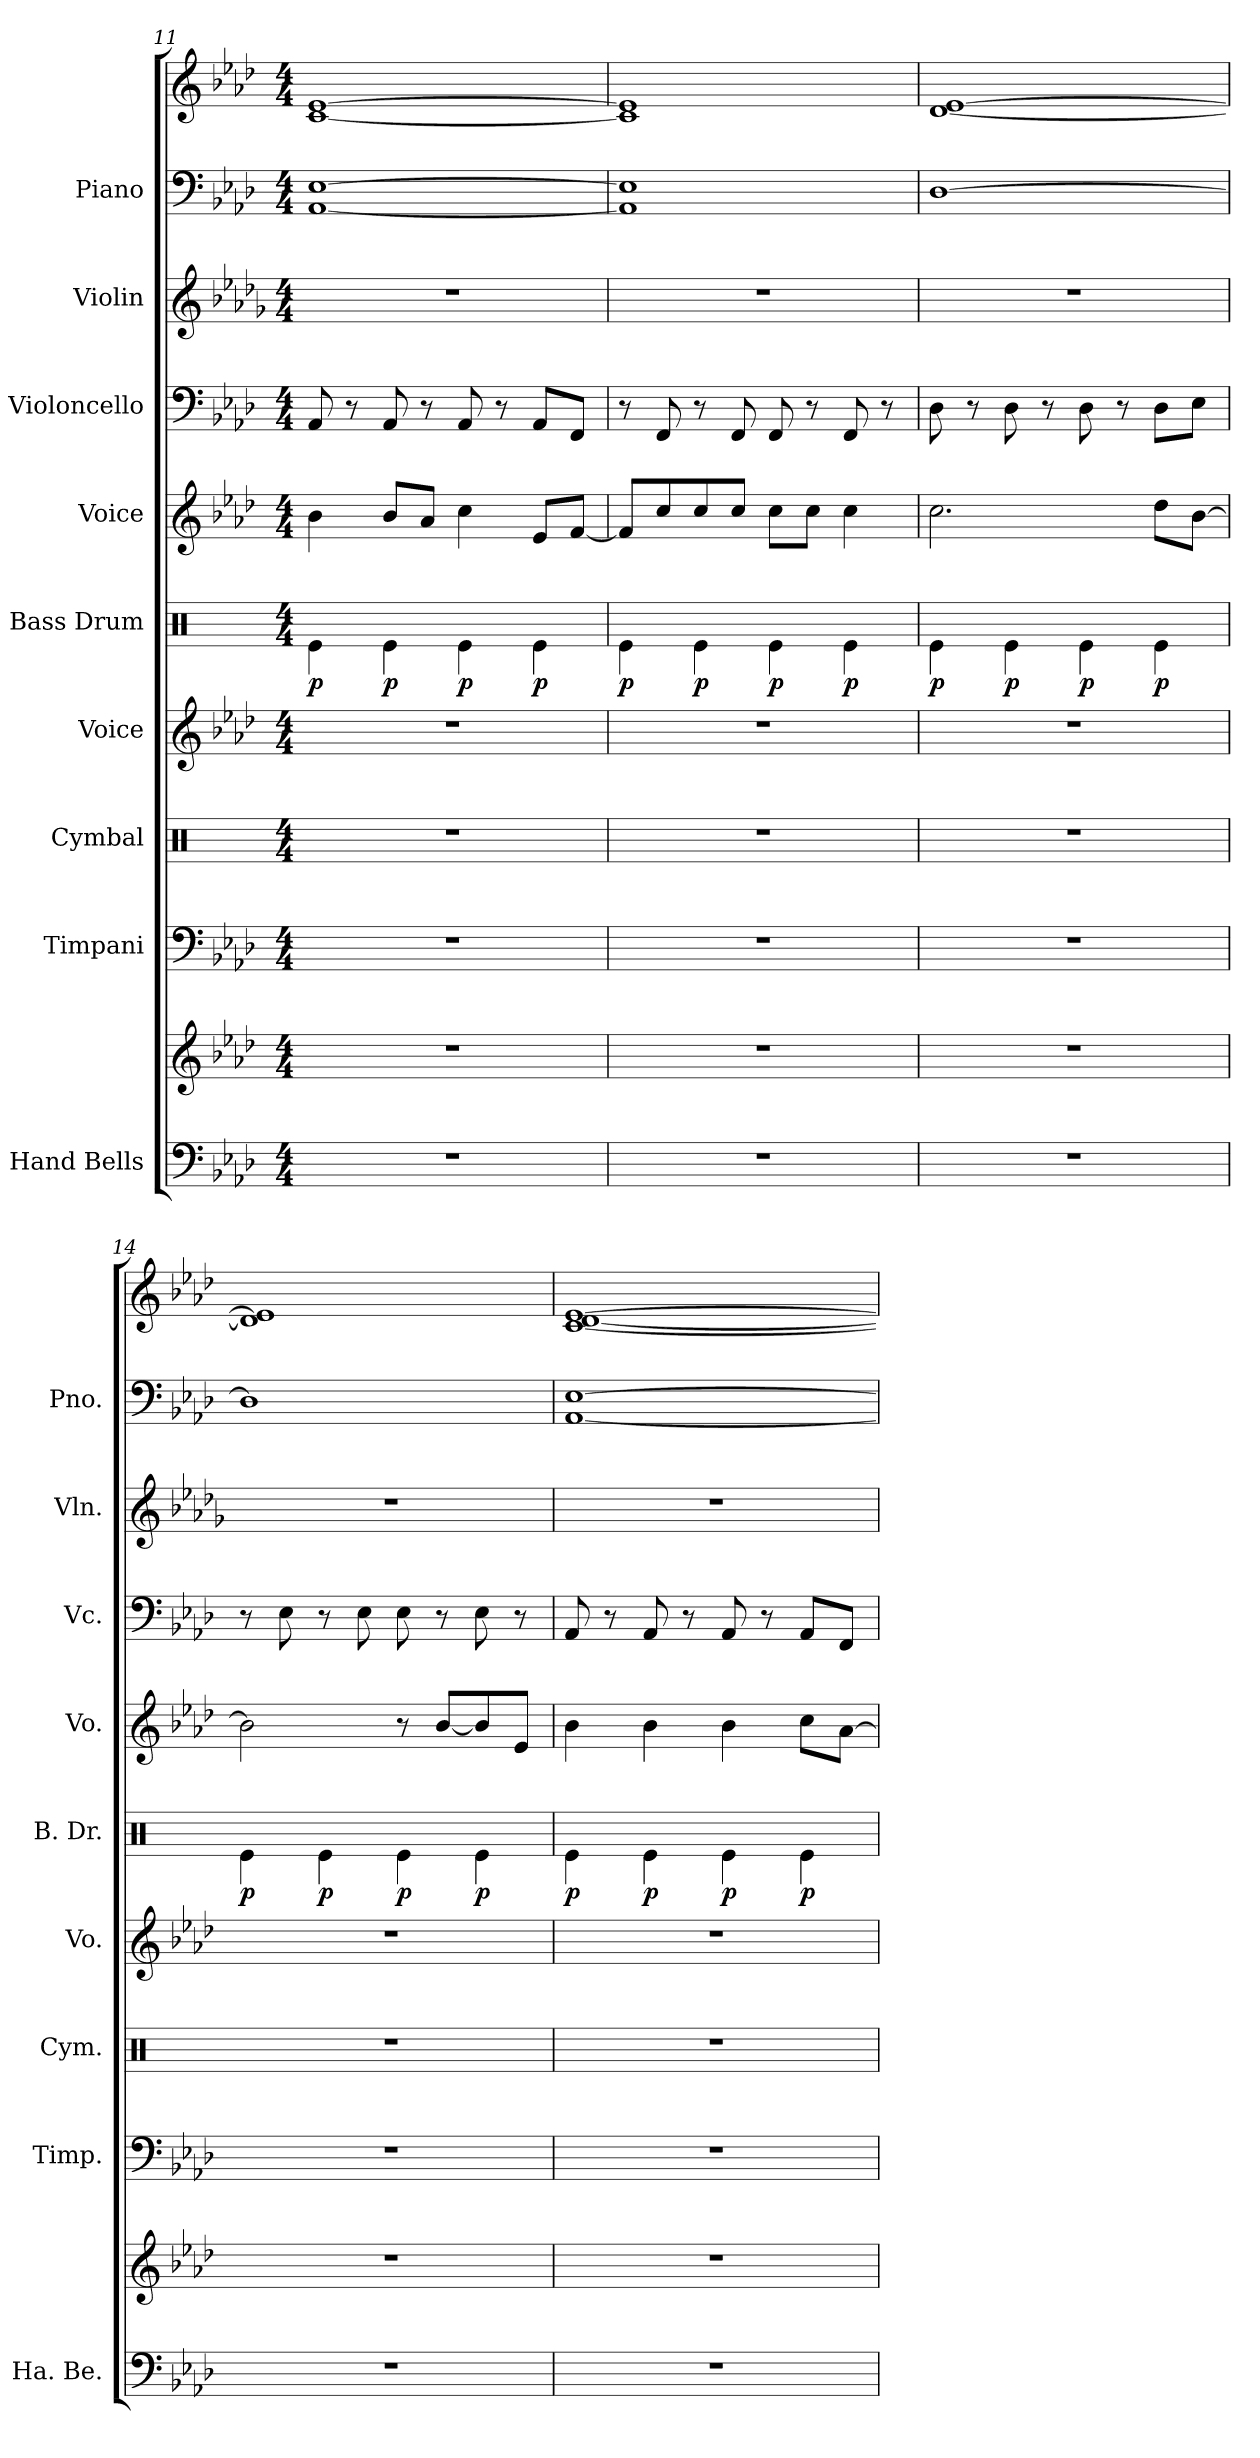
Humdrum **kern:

**kern	**kern	**kern	**kern	**kern	**kern	**dynam	**kern	**kern	**kern	**kern	**kern
*part9	*part9	*part8	*part7	*part6	*part5	*part5	*part4	*part3	*part2	*part1	*part1
*staff11	*staff10	*staff9	*staff8	*staff7	*staff6	*staff6	*staff5	*staff4	*staff3	*staff2	*staff1
*I"Hand Bells	*	*I"Timpani	*I"Cymbal	*I"Voice	*I"Bass Drum	*	*I"Voice	*I"Violoncello	*I"Violin	*I"Piano	*
*I'Ha. Be.	*	*I'Timp.	*I'Cym.	*I'Vo.	*I'B. Dr.	*	*I'Vo.	*I'Vc.	*I'Vln.	*I'Pno.	*
*clefF4	*clefG2	*clefF4	*clefX	*clefG2	*clefX	*	*clefG2	*clefF4	*clefG2	*clefF4	*clefG2
*k[b-e-a-d-]	*k[b-e-a-d-]	*k[b-e-a-d-]	*k[]	*k[b-e-a-d-]	*k[]	*	*k[b-e-a-d-]	*k[b-e-a-d-]	*k[b-e-a-d-g-]	*k[b-e-a-d-]	*k[b-e-a-d-]
*M4/4	*M4/4	*M4/4	*M4/4	*M4/4	*M4/4	*	*M4/4	*M4/4	*M4/4	*M4/4	*M4/4
=11	=11	=11	=11	=11	=11	=11	=11	=11	=11	=11	=11
!	!	!	!	!	!	!LO:DY:b	!	!	!	!	!
1r	1r	1r	1r	1r	4Re\	p	4b-\	8AA-/	1r	[1AA- [1E-	[1c [1e-
.	.	.	.	.	.	.	.	8r	.	.	.
!	!	!	!	!	!	!LO:DY:b	!	!	!	!	!
.	.	.	.	.	4Re\	p	8b-/L	8AA-/	.	.	.
.	.	.	.	.	.	.	8a-/J	8r	.	.	.
!	!	!	!	!	!	!LO:DY:b	!	!	!	!	!
.	.	.	.	.	4Re\	p	4cc\	8AA-/	.	.	.
.	.	.	.	.	.	.	.	8r	.	.	.
!	!	!	!	!	!	!LO:DY:b	!	!	!	!	!
.	.	.	.	.	4Re\	p	8e-/L	8AA-/L	.	.	.
.	.	.	.	.	.	.	[8f/J	8FF/J	.	.	.
=12	=12	=12	=12	=12	=12	=12	=12	=12	=12	=12	=12
!	!	!	!	!	!	!LO:DY:b	!	!	!	!	!
1r	1r	1r	1r	1r	4Re\	p	8f/L]	8r	1r	1AA-] 1E-]	1c] 1e-]
.	.	.	.	.	.	.	8cc/	8FF/	.	.	.
!	!	!	!	!	!	!LO:DY:b	!	!	!	!	!
.	.	.	.	.	4Re\	p	8cc/	8r	.	.	.
.	.	.	.	.	.	.	8cc/J	8FF/	.	.	.
!	!	!	!	!	!	!LO:DY:b	!	!	!	!	!
.	.	.	.	.	4Re\	p	8cc\L	8FF/	.	.	.
.	.	.	.	.	.	.	8cc\J	8r	.	.	.
!	!	!	!	!	!	!LO:DY:b	!	!	!	!	!
.	.	.	.	.	4Re\	p	4cc\	8FF/	.	.	.
.	.	.	.	.	.	.	.	8r	.	.	.
!!LO:PB:g=z
=13	=13	=13	=13	=13	=13	=13	=13	=13	=13	=13	=13
!	!	!	!	!	!	!LO:DY:b	!	!	!	!	!
1r	1r	1r	1r	1r	4Re\	p	2.cc\	8D-\	1r	[1D-	[1d- [1e-
.	.	.	.	.	.	.	.	8r	.	.	.
!	!	!	!	!	!	!LO:DY:b	!	!	!	!	!
.	.	.	.	.	4Re\	p	.	8D-\	.	.	.
.	.	.	.	.	.	.	.	8r	.	.	.
!	!	!	!	!	!	!LO:DY:b	!	!	!	!	!
.	.	.	.	.	4Re\	p	.	8D-\	.	.	.
.	.	.	.	.	.	.	.	8r	.	.	.
!	!	!	!	!	!	!LO:DY:b	!	!	!	!	!
.	.	.	.	.	4Re\	p	8dd-\L	8D-\L	.	.	.
.	.	.	.	.	.	.	[8b-\J	8E-\J	.	.	.
=14	=14	=14	=14	=14	=14	=14	=14	=14	=14	=14	=14
!	!	!	!	!	!	!LO:DY:b	!	!	!	!	!
1r	1r	1r	1r	1r	4Re\	p	2b-\]	8r	1r	1D-]	1d-] 1e-]
.	.	.	.	.	.	.	.	8E-\	.	.	.
!	!	!	!	!	!	!LO:DY:b	!	!	!	!	!
.	.	.	.	.	4Re\	p	.	8r	.	.	.
.	.	.	.	.	.	.	.	8E-\	.	.	.
!	!	!	!	!	!	!LO:DY:b	!	!	!	!	!
.	.	.	.	.	4Re\	p	8r	8E-\	.	.	.
.	.	.	.	.	.	.	[8b-/L	8r	.	.	.
!	!	!	!	!	!	!LO:DY:b	!	!	!	!	!
.	.	.	.	.	4Re\	p	8b-/]	8E-\	.	.	.
.	.	.	.	.	.	.	8e-/J	8r	.	.	.
=15	=15	=15	=15	=15	=15	=15	=15	=15	=15	=15	=15
!	!	!	!	!	!	!LO:DY:b	!	!	!	!	!
1r	1r	1r	1r	1r	4Re\	p	4b-\	8AA-/	1r	[1AA- [1E-	[1c [1d- [1e-
.	.	.	.	.	.	.	.	8r	.	.	.
!	!	!	!	!	!	!LO:DY:b	!	!	!	!	!
.	.	.	.	.	4Re\	p	4b-\	8AA-/	.	.	.
.	.	.	.	.	.	.	.	8r	.	.	.
!	!	!	!	!	!	!LO:DY:b	!	!	!	!	!
.	.	.	.	.	4Re\	p	4b-\	8AA-/	.	.	.
.	.	.	.	.	.	.	.	8r	.	.	.
!	!	!	!	!	!	!LO:DY:b	!	!	!	!	!
.	.	.	.	.	4Re\	p	8cc\L	8AA-/L	.	.	.
.	.	.	.	.	.	.	[8a-\J	8FF/J	.	.	.
=	=	=	=	=	=	=	=	=	=	=	=
*-	*-	*-	*-	*-	*-	*-	*-	*-	*-	*-	*-
